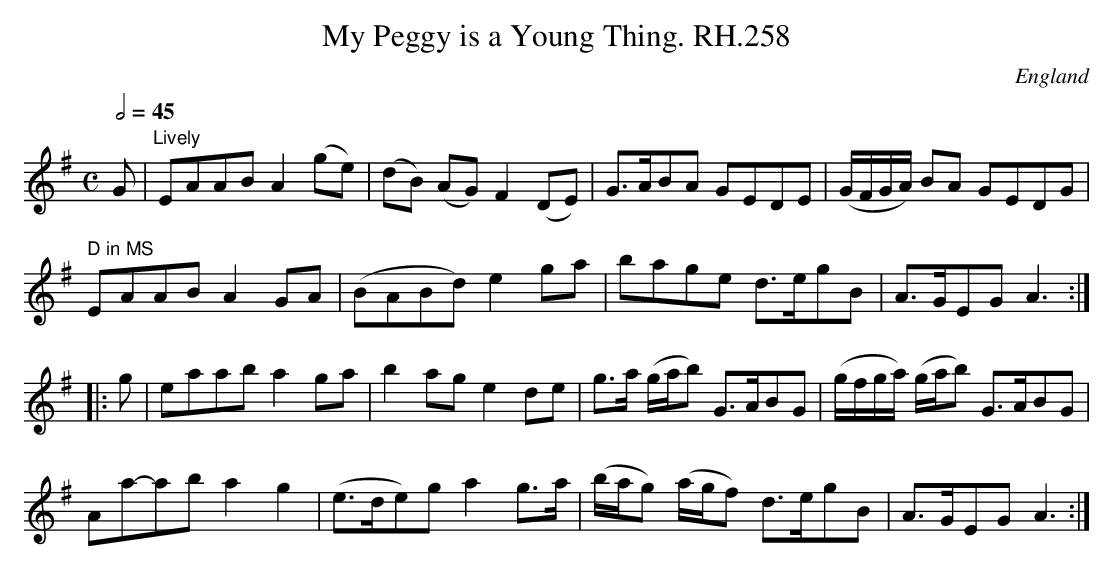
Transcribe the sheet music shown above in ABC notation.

X:1
T:My Peggy is a Young Thing. RH.258
O:England
M:C
L:1/8
Q:2/4=45
K:G major
G|"Lively"EAAB A2(ge)|(dB) (AG)F2(DE)|\
G>ABA GEDE|(G/F/G/A/) BA GEDG|!
" D in MS"EAAB A2GA|(BABd) e2ga|bage d>egB|A>GEG A3:|!
|:g|eaab a2ga|b2ag e2de|\
g>a (g/a/b) G>ABG|(g/f/g/a/) (g/a/b) G>ABG|!
Aa-ab a2g2|(e>de)g a2g>a|\
(b/a/g) (a/g/f) d>egB|A>GEG A3:|
